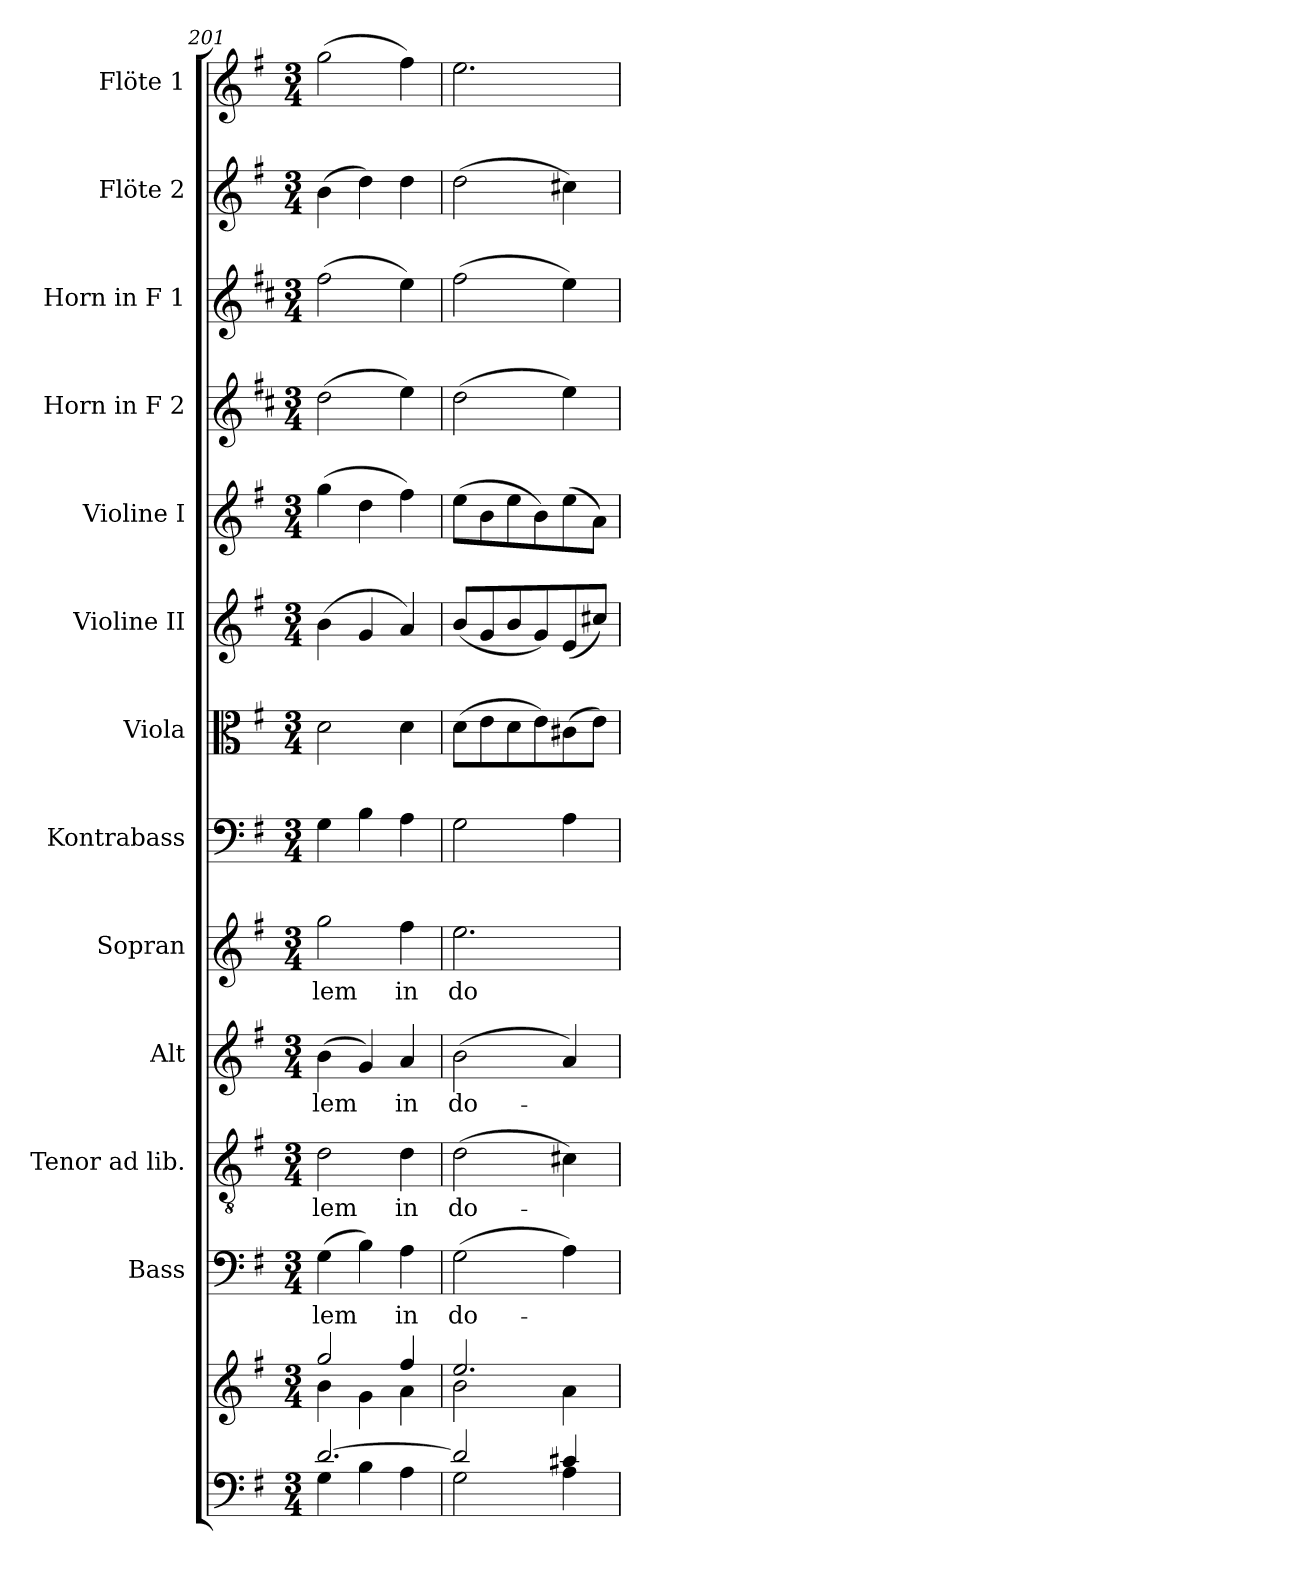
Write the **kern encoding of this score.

**kern	**kern	**kern	**text	**kern	**text	**kern	**text	**kern	**text	**kern	**kern	**kern	**kern	**kern	**kern	**kern	**kern
*part13	*part13	*part12	*part12	*part11	*part11	*part10	*part10	*part9	*part9	*part8	*part7	*part6	*part5	*part4	*part3	*part2	*part1
*staff14	*staff13	*staff12	*staff12	*staff11	*staff11	*staff10	*staff10	*staff9	*staff9	*staff8	*staff7	*staff6	*staff5	*staff4	*staff3	*staff2	*staff1
*	*	*I"Bass	*	*I"Tenor ad lib.	*	*I"Alt	*	*I"Sopran	*	*I"Kontrabass	*I"Viola	*I"Violine II	*I"Violine I	*I"Horn in F 2	*I"Horn in F 1	*I"Flöte 2	*I"Flöte 1
*	*	*I'B.	*	*I'T.	*	*I'A.	*	*I'S.	*	*I'Kb.	*I'Vla.	*I'Vl. II	*I'Vl. I	*	*	*I'Fl. 2	*I'Fl. 1
*clefF4	*clefG2	*clefF4	*	*clefGv2	*	*clefG2	*	*clefG2	*	*clefF4	*clefC3	*clefG2	*clefG2	*clefG2	*clefG2	*clefG2	*clefG2
*	*	*	*	*	*	*	*	*	*	*ITrd7c12	*	*	*	*ITrd4c7	*ITrd4c7	*	*
*k[f#]	*k[f#]	*k[f#]	*	*k[f#]	*	*k[f#]	*	*k[f#]	*	*k[f#]	*k[f#]	*k[f#]	*k[f#]	*k[f#]	*k[f#]	*k[f#]	*k[f#]
*G:	*G:	*G:	*	*G:	*	*G:	*	*G:	*	*G:	*G:	*G:	*G:	*G:	*G:	*G:	*G:
*M3/4	*M3/4	*M3/4	*	*M3/4	*	*M3/4	*	*M3/4	*	*M3/4	*M3/4	*M3/4	*M3/4	*M3/4	*M3/4	*M3/4	*M3/4
=201	=201	=201	=201	=201	=201	=201	=201	=201	=201	=201	=201	=201	=201	=201	=201	=201	=201
*^	*^	*	*	*	*	*	*	*	*	*	*	*	*	*	*	*	*
!	!	!	!	!	!LO:LY:b	!	!LO:LY:b	!	!LO:LY:b	!	!LO:LY:b	!	!	!	!	!	!	!	!
[>2.d/	4G\	2gg/	4b\	(>4G\	-lem	2d\	-lem	(>4b\	-lem	2gg\	-lem	4GG\	2d\	(>4b\	(>4gg\	(>2g\	(>2b\	(>4b\	(>2gg\
.	4B\	.	4g\	4B\)	.	.	.	4g/)	.	.	.	4BB\	.	4g/	4dd\	.	.	4dd\)	.
!	!	!	!	!	!LO:LY:b	!	!LO:LY:b	!	!LO:LY:b	!	!LO:LY:b	!	!	!	!	!	!	!	!
.	4A\	4ff#/	4a\	4A\	in	4d\	in	4a/	in	4ff#\	in	4AA\	4d\	4a/)	4ff#\)	4a\)	4a\)	4dd\	4ff#\)
=202	=202	=202	=202	=202	=202	=202	=202	=202	=202	=202	=202	=202	=202	=202	=202	=202	=202	=202	=202
!	!	!	!	!	!LO:LY:b	!	!LO:LY:b	!	!LO:LY:b	!	!LO:LY:b	!	!	!	!	!	!	!	!
2d/]	2G\	2.ee/	2b\	(>2G\	do-	(>2d\	do-	(>2b\	do-	2.ee\	do-	2GG\	(>8d\L	(<8b/L	(>8ee\L	(>2g\	(>2b\	(>2dd\	2.ee\
.	.	.	.	.	.	.	.	.	.	.	.	.	8e\	8g/	8b\	.	.	.	.
.	.	.	.	.	.	.	.	.	.	.	.	.	8d\	8b/	8ee\	.	.	.	.
.	.	.	.	.	.	.	.	.	.	.	.	.	8e\)	8g/)	8b\)	.	.	.	.
4c#X/	4A\	.	4a\	4A\)	.	4c#X\)	.	4a/)	.	.	.	4AA\	(>8c#X\	(<8e/	(>8ee\	4a\)	4a\)	4cc#X\)	.
.	.	.	.	.	.	.	.	.	.	.	.	.	8e\J)	8cc#X/J)	8a\J)	.	.	.	.
*v	*v	*	*	*	*	*	*	*	*	*	*	*	*	*	*	*	*	*	*
*	*v	*v	*	*	*	*	*	*	*	*	*	*	*	*	*	*	*	*
=	=	=	=	=	=	=	=	=	=	=	=	=	=	=	=	=	=
*-	*-	*-	*-	*-	*-	*-	*-	*-	*-	*-	*-	*-	*-	*-	*-	*-	*-
